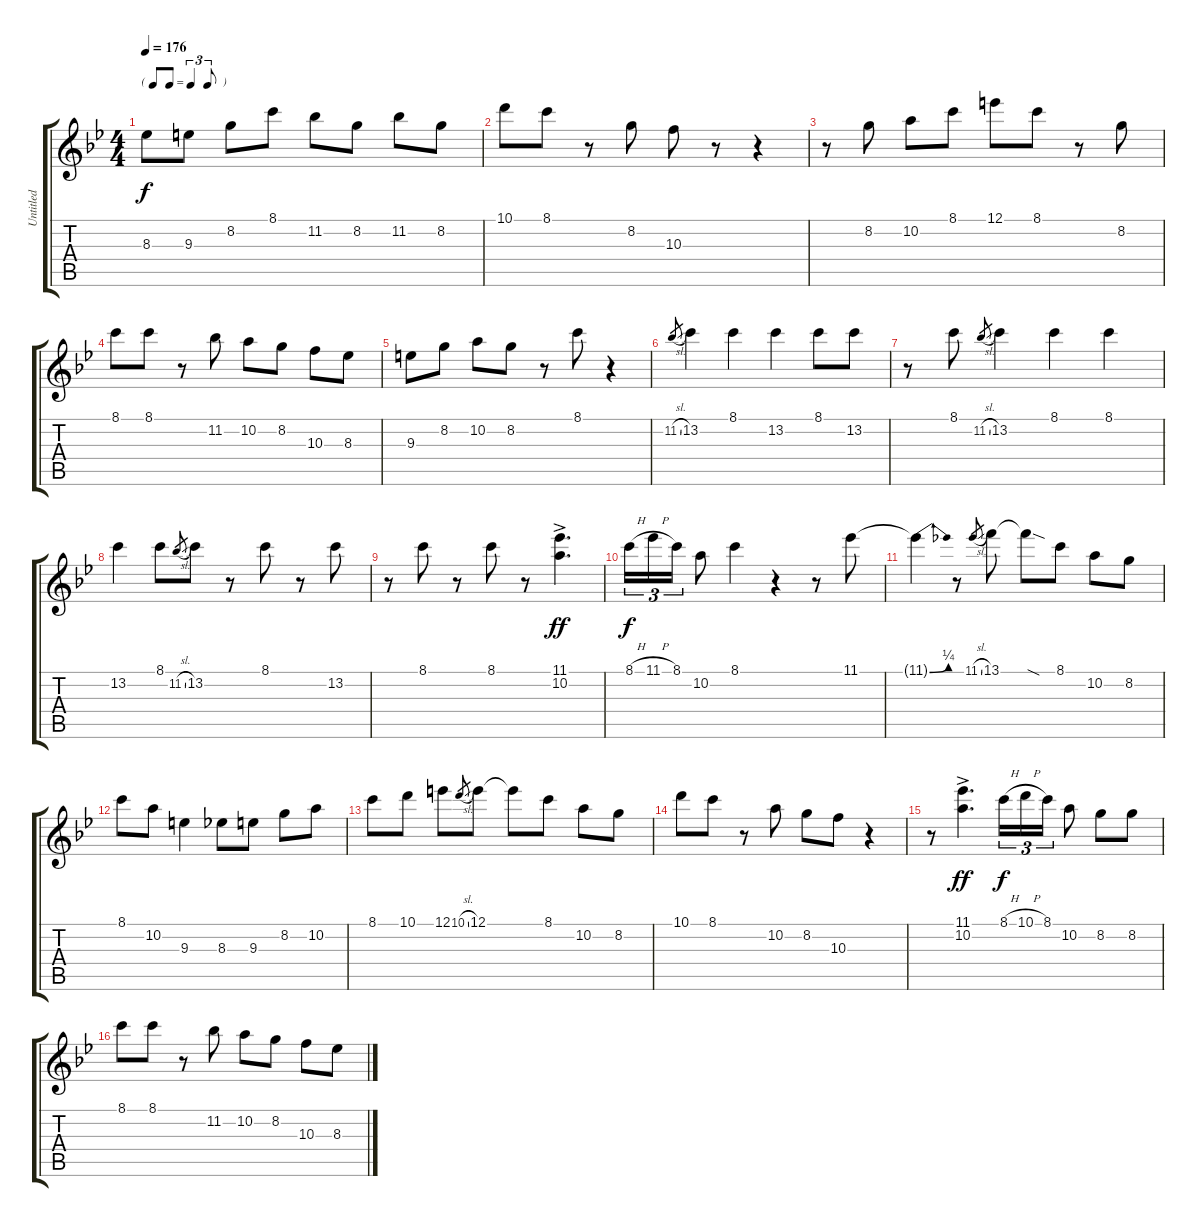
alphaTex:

\track ("Untitled" "Untitled") {instrument electricguitarclean}
\staff {score tabs}
\tuning (E4 B3 G3 D3 A2 E2) {hide}
\ts (4 4)
\tf triplet8th
\tempo 176
\clef g2
\ks bb
8.3.8{dy f} 9.3.8 8.2.8 8.1.8 11.2.8 8.2.8 11.2.8 8.2.8 |
10.1.8 8.1.8 r.8 8.2.8 10.3.8 r.8 r.4 |
r.8 8.2.8 10.2.8 8.1.8 12.1.8 8.1.8 r.8 8.2.8 |
8.1.8 8.1.8 r.8 11.2.8 10.2.8 8.2.8 10.3.8 8.3.8 |
9.3.8 8.2.8 10.2.8 8.2.8 r.8 8.1.8 r.4 |
11.2{sl}.8{gr} 13.2.4 8.1.4 13.2.4 8.1.8 13.2.8 |
r.8 8.1.8 11.2{sl}.8{gr} 13.2.4 8.1.4 8.1.4 |
13.2.4 8.1.8 11.2{sl}.8{gr} 13.2.8 r.8 8.1.8 r.8 13.2.8 |
r.8 8.1.8 r.8 8.1.8 r.8 (11.1{ac} 10.2{ac}).4{d dy ff} |
8.1{h}.16{tu (3 2) dy f} 11.1{h}.16{tu (3 2)} 8.1.16{tu (3 2)} 10.2.8 8.1.4 r.4 r.8 11.1.8 |
11.1{be (bend 0 0 60 1) t}.4 r.8 11.1{sl}.8{gr} 13.1.8 13.1{sod t}.8 8.1.8 10.2.8 8.2.8 |
8.1.8 10.2.8 9.3.4 8.3.8 9.3.8 8.2.8 10.2.8 |
8.1.8 10.1.8 12.1.8 10.1{sl}.8{gr} 12.1.8 12.1{t}.8 8.1.8 10.2.8 8.2.8 |
10.1.8 8.1.8 r.8 10.2.8 8.2.8 10.3.8 r.4 |
r.8 (11.1{ac} 10.2{ac}).4{d dy ff} 8.1{h}.16{tu (3 2) dy f} 10.1{h}.16{tu (3 2)} 8.1.16{tu (3 2)} 10.2.8 8.2.8 8.2.8 |
8.1.8 8.1.8 r.8 11.2.8 10.2.8 8.2.8 10.3.8 8.3.8
